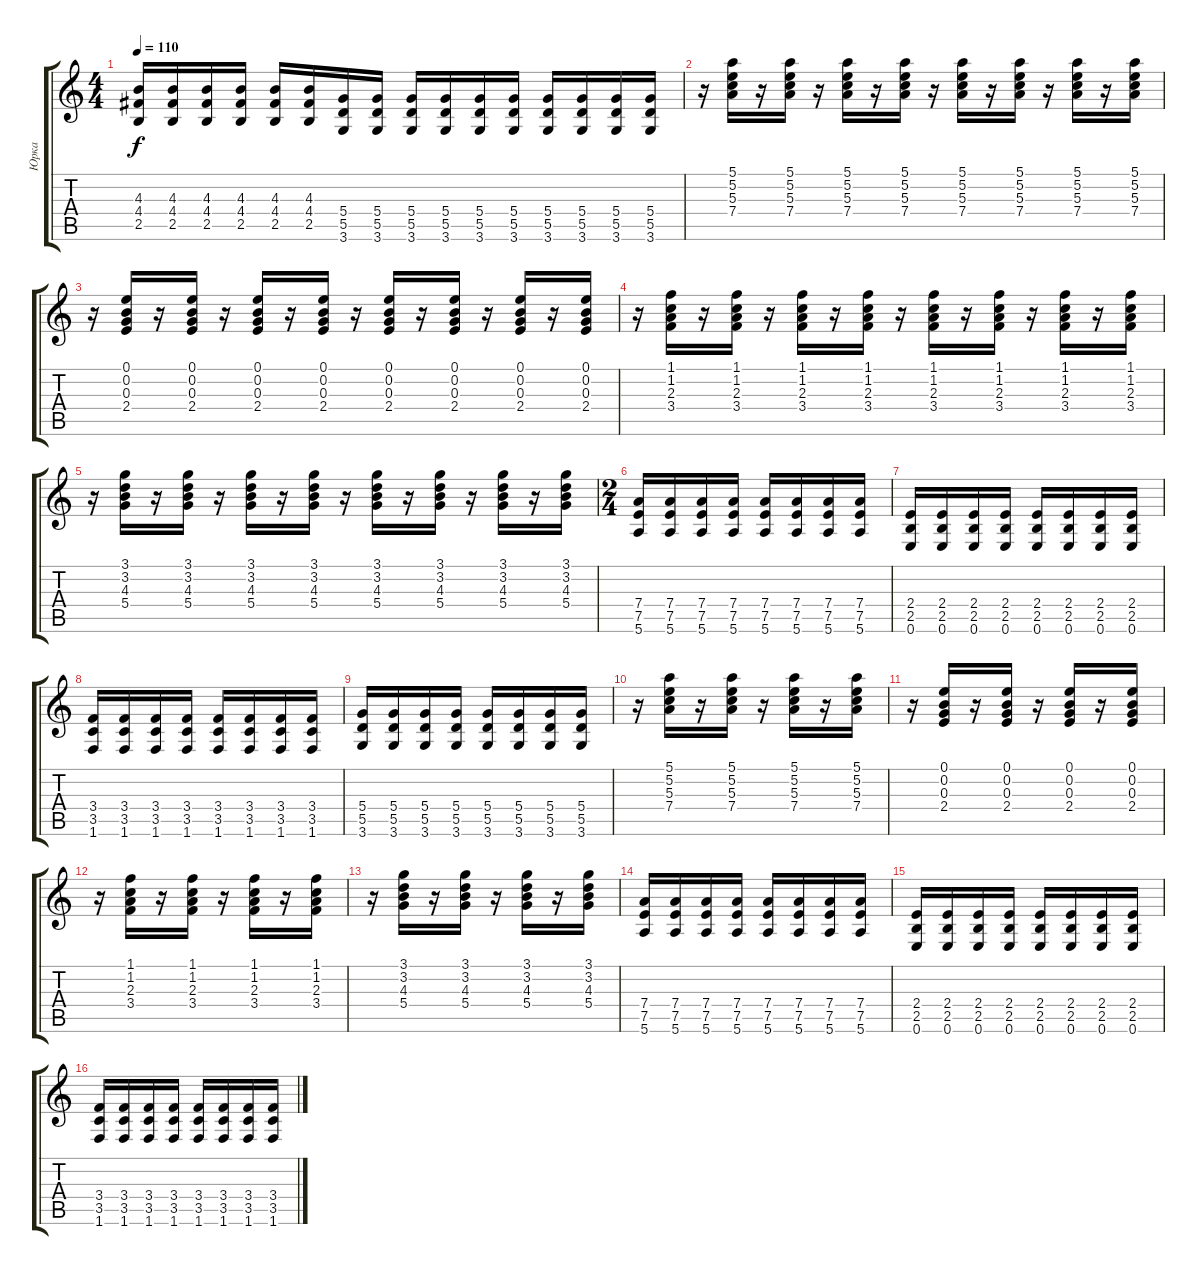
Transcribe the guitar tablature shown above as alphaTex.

\track ("Юрка" "Юрка") {instrument overdrivenguitar}
\staff {score tabs}
\tuning (E4 B3 G3 D3 A2 E2) {hide}
\ts (4 4)
\tempo 110
\clef g2
\ks c
(4.3 4.4 2.5).16{dy f} (4.3 4.4 2.5).16 (4.3 4.4 2.5).16 (4.3 4.4 2.5).16 (4.3 4.4 2.5).16 (4.3 4.4 2.5).16 (5.4 5.5 3.6).16 (5.4 5.5 3.6).16 (5.4 5.5 3.6).16 (5.4 5.5 3.6).16 (5.4 5.5 3.6).16 (5.4 5.5 3.6).16 (5.4 5.5 3.6).16 (5.4 5.5 3.6).16 (5.4 5.5 3.6).16 (5.4 5.5 3.6).16 |
r.16 (5.1 5.2 5.3 7.4).16{instrument electricguitarclean} r.16 (5.1 5.2 5.3 7.4).16 r.16 (5.1 5.2 5.3 7.4).16 r.16 (5.1 5.2 5.3 7.4).16 r.16 (5.1 5.2 5.3 7.4).16 r.16 (5.1 5.2 5.3 7.4).16 r.16 (5.1 5.2 5.3 7.4).16 r.16 (5.1 5.2 5.3 7.4).16 |
r.16 (0.1 0.2 0.3 2.4).16 r.16 (0.1 0.2 0.3 2.4).16 r.16 (0.1 0.2 0.3 2.4).16 r.16 (0.1 0.2 0.3 2.4).16 r.16 (0.1 0.2 0.3 2.4).16 r.16 (0.1 0.2 0.3 2.4).16 r.16 (0.1 0.2 0.3 2.4).16 r.16 (0.1 0.2 0.3 2.4).16 |
r.16 (1.1 1.2 2.3 3.4).16 r.16 (1.1 1.2 2.3 3.4).16 r.16 (1.1 1.2 2.3 3.4).16 r.16 (1.1 1.2 2.3 3.4).16 r.16 (1.1 1.2 2.3 3.4).16 r.16 (1.1 1.2 2.3 3.4).16 r.16 (1.1 1.2 2.3 3.4).16 r.16 (1.1 1.2 2.3 3.4).16 |
r.16 (3.1 3.2 4.3 5.4).16 r.16 (3.1 3.2 4.3 5.4).16 r.16 (3.1 3.2 4.3 5.4).16 r.16 (3.1 3.2 4.3 5.4).16 r.16 (3.1 3.2 4.3 5.4).16 r.16 (3.1 3.2 4.3 5.4).16 r.16 (3.1 3.2 4.3 5.4).16 r.16 (3.1 3.2 4.3 5.4).16 |
\ts (2 4)
(7.4 7.5 5.6).16{instrument overdrivenguitar} (7.4 7.5 5.6).16 (7.4 7.5 5.6).16 (7.4 7.5 5.6).16 (7.4 7.5 5.6).16 (7.4 7.5 5.6).16 (7.4 7.5 5.6).16 (7.4 7.5 5.6).16 |
(2.4 2.5 0.6).16 (2.4 2.5 0.6).16 (2.4 2.5 0.6).16 (2.4 2.5 0.6).16 (2.4 2.5 0.6).16 (2.4 2.5 0.6).16 (2.4 2.5 0.6).16 (2.4 2.5 0.6).16 |
(3.4 3.5 1.6).16 (3.4 3.5 1.6).16 (3.4 3.5 1.6).16 (3.4 3.5 1.6).16 (3.4 3.5 1.6).16 (3.4 3.5 1.6).16 (3.4 3.5 1.6).16 (3.4 3.5 1.6).16 |
(5.4 5.5 3.6).16 (5.4 5.5 3.6).16 (5.4 5.5 3.6).16 (5.4 5.5 3.6).16 (5.4 5.5 3.6).16 (5.4 5.5 3.6).16 (5.4 5.5 3.6).16 (5.4 5.5 3.6).16 |
r.16 (5.1 5.2 5.3 7.4).16 r.16 (5.1 5.2 5.3 7.4).16 r.16 (5.1 5.2 5.3 7.4).16 r.16 (5.1 5.2 5.3 7.4).16 |
r.16 (0.1 0.2 0.3 2.4).16 r.16 (0.1 0.2 0.3 2.4).16 r.16 (0.1 0.2 0.3 2.4).16 r.16 (0.1 0.2 0.3 2.4).16 |
r.16 (1.1 1.2 2.3 3.4).16 r.16 (1.1 1.2 2.3 3.4).16 r.16 (1.1 1.2 2.3 3.4).16 r.16 (1.1 1.2 2.3 3.4).16 |
r.16 (3.1 3.2 4.3 5.4).16 r.16 (3.1 3.2 4.3 5.4).16 r.16 (3.1 3.2 4.3 5.4).16 r.16 (3.1 3.2 4.3 5.4).16 |
(7.4 7.5 5.6).16{instrument overdrivenguitar} (7.4 7.5 5.6).16 (7.4 7.5 5.6).16 (7.4 7.5 5.6).16 (7.4 7.5 5.6).16 (7.4 7.5 5.6).16 (7.4 7.5 5.6).16 (7.4 7.5 5.6).16 |
(2.4 2.5 0.6).16 (2.4 2.5 0.6).16 (2.4 2.5 0.6).16 (2.4 2.5 0.6).16 (2.4 2.5 0.6).16 (2.4 2.5 0.6).16 (2.4 2.5 0.6).16 (2.4 2.5 0.6).16 |
(3.4 3.5 1.6).16 (3.4 3.5 1.6).16 (3.4 3.5 1.6).16 (3.4 3.5 1.6).16 (3.4 3.5 1.6).16 (3.4 3.5 1.6).16 (3.4 3.5 1.6).16 (3.4 3.5 1.6).16
